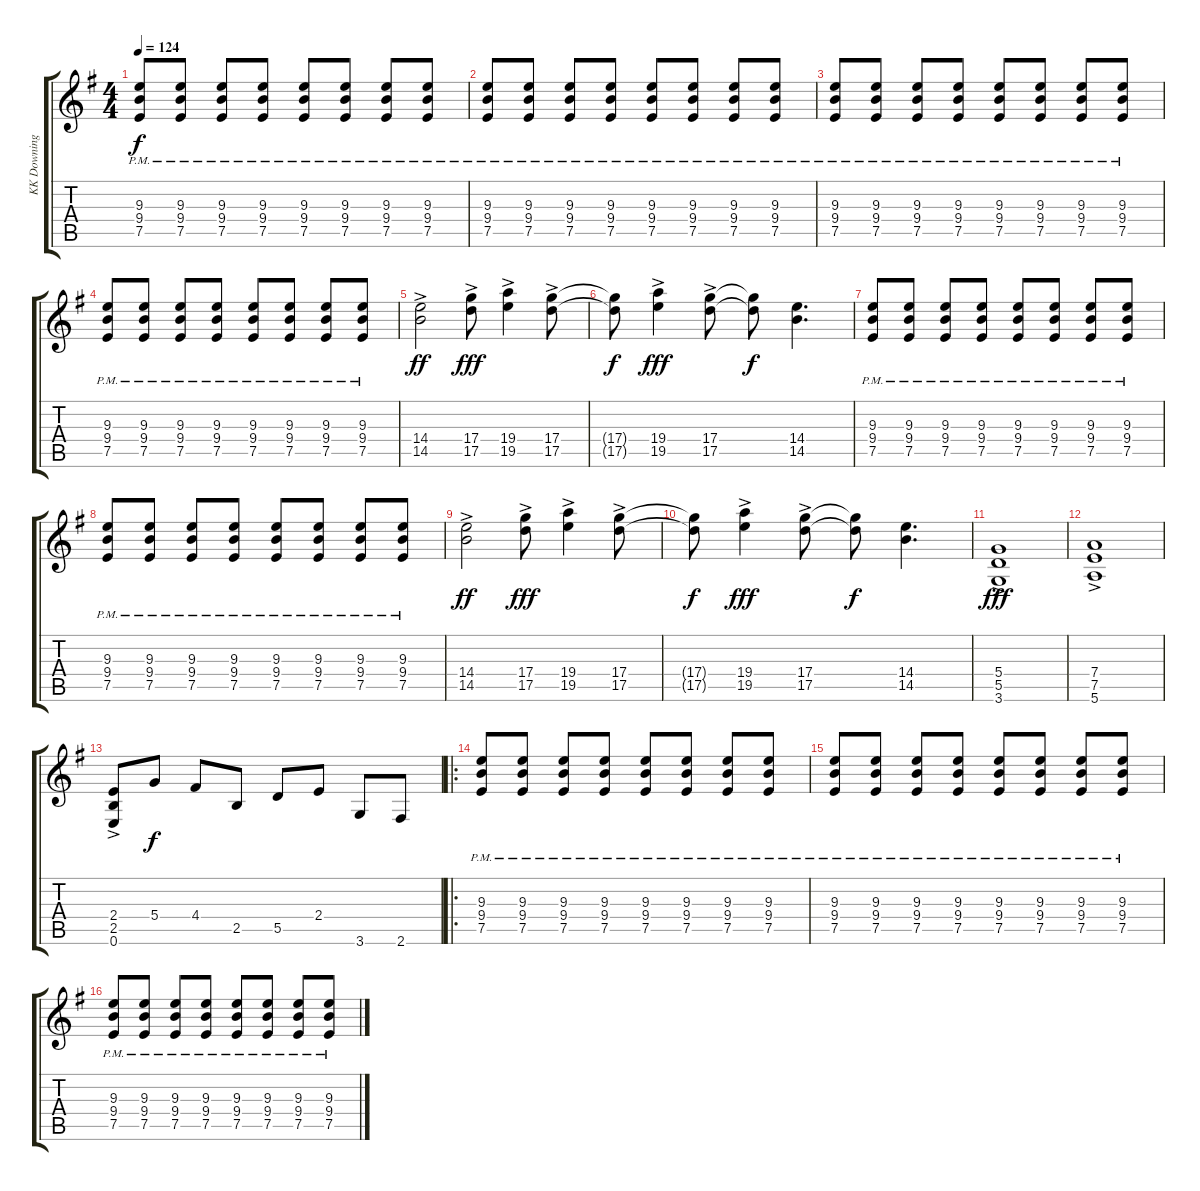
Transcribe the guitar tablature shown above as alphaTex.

\track ("KK Downing" "KK Downing") {instrument distortionguitar}
\staff {score tabs}
\tuning (E4 B3 G3 D3 A2 E2) {hide}
\ts (4 4)
\tempo 124
\clef g2
\ks g
(9.3{pm} 9.4{pm} 7.5{pm}).8{dy f} (9.3{pm} 9.4{pm} 7.5{pm}).8 (9.3{pm} 9.4{pm} 7.5{pm}).8 (9.3{pm} 9.4{pm} 7.5{pm}).8 (9.3{pm} 9.4{pm} 7.5{pm}).8 (9.3{pm} 9.4{pm} 7.5{pm}).8 (9.3{pm} 9.4{pm} 7.5{pm}).8 (9.3{pm} 9.4{pm} 7.5{pm}).8 |
(9.3{pm} 9.4{pm} 7.5{pm}).8 (9.3{pm} 9.4{pm} 7.5{pm}).8 (9.3{pm} 9.4{pm} 7.5{pm}).8 (9.3{pm} 9.4{pm} 7.5{pm}).8 (9.3{pm} 9.4{pm} 7.5{pm}).8 (9.3{pm} 9.4{pm} 7.5{pm}).8 (9.3{pm} 9.4{pm} 7.5{pm}).8 (9.3{pm} 9.4{pm} 7.5{pm}).8 |
(9.3{pm} 9.4{pm} 7.5{pm}).8 (9.3{pm} 9.4{pm} 7.5{pm}).8 (9.3{pm} 9.4{pm} 7.5{pm}).8 (9.3{pm} 9.4{pm} 7.5{pm}).8 (9.3{pm} 9.4{pm} 7.5{pm}).8 (9.3{pm} 9.4{pm} 7.5{pm}).8 (9.3{pm} 9.4{pm} 7.5{pm}).8 (9.3{pm} 9.4{pm} 7.5{pm}).8 |
(9.3{pm} 9.4{pm} 7.5{pm}).8 (9.3{pm} 9.4{pm} 7.5{pm}).8 (9.3{pm} 9.4{pm} 7.5{pm}).8 (9.3{pm} 9.4{pm} 7.5{pm}).8 (9.3{pm} 9.4{pm} 7.5{pm}).8 (9.3{pm} 9.4{pm} 7.5{pm}).8 (9.3{pm} 9.4{pm} 7.5{pm}).8 (9.3{pm} 9.4{pm} 7.5{pm}).8 |
(14.4{ac} 14.5{ac}).2{dy ff} (17.4{ac} 17.5{ac}).8{dy fff} (19.4{ac} 19.5{ac}).4 (17.4{ac} 17.5{ac}).8 |
(17.4{t} 17.5{t}).8{dy f} (19.4{ac} 19.5{ac}).4{dy fff} (17.4{ac} 17.5{ac}).8 (17.4{t} 17.5{t}).8{dy f} (14.4 14.5).4{d} |
(9.3{pm} 9.4{pm} 7.5{pm}).8 (9.3{pm} 9.4{pm} 7.5{pm}).8 (9.3{pm} 9.4{pm} 7.5{pm}).8 (9.3{pm} 9.4{pm} 7.5{pm}).8 (9.3{pm} 9.4{pm} 7.5{pm}).8 (9.3{pm} 9.4{pm} 7.5{pm}).8 (9.3{pm} 9.4{pm} 7.5{pm}).8 (9.3{pm} 9.4{pm} 7.5{pm}).8 |
(9.3{pm} 9.4{pm} 7.5{pm}).8 (9.3{pm} 9.4{pm} 7.5{pm}).8 (9.3{pm} 9.4{pm} 7.5{pm}).8 (9.3{pm} 9.4{pm} 7.5{pm}).8 (9.3{pm} 9.4{pm} 7.5{pm}).8 (9.3{pm} 9.4{pm} 7.5{pm}).8 (9.3{pm} 9.4{pm} 7.5{pm}).8 (9.3{pm} 9.4{pm} 7.5{pm}).8 |
(14.4{ac} 14.5{ac}).2{dy ff} (17.4{ac} 17.5{ac}).8{dy fff} (19.4{ac} 19.5{ac}).4 (17.4{ac} 17.5{ac}).8 |
(17.4{t} 17.5{t}).8{dy f} (19.4{ac} 19.5{ac}).4{dy fff} (17.4{ac} 17.5{ac}).8 (17.4{t} 17.5{t}).8{dy f} (14.4 14.5).4{d} |
(5.4{ac} 5.5{ac} 3.6{ac}).1{dy fff} |
(7.4{ac} 7.5{ac} 5.6{ac}).1 |
(2.4{ac} 2.5{ac} 0.6{ac}).8 5.4.8{dy f} 4.4.8 2.5.8 5.5.8 2.4.8 3.6.8 2.6.8 |
\ro
(9.3{pm} 9.4{pm} 7.5{pm}).8 (9.3{pm} 9.4{pm} 7.5{pm}).8 (9.3{pm} 9.4{pm} 7.5{pm}).8 (9.3{pm} 9.4{pm} 7.5{pm}).8 (9.3{pm} 9.4{pm} 7.5{pm}).8 (9.3{pm} 9.4{pm} 7.5{pm}).8 (9.3{pm} 9.4{pm} 7.5{pm}).8 (9.3{pm} 9.4{pm} 7.5{pm}).8 |
(9.3{pm} 9.4{pm} 7.5{pm}).8 (9.3{pm} 9.4{pm} 7.5{pm}).8 (9.3{pm} 9.4{pm} 7.5{pm}).8 (9.3{pm} 9.4{pm} 7.5{pm}).8 (9.3{pm} 9.4{pm} 7.5{pm}).8 (9.3{pm} 9.4{pm} 7.5{pm}).8 (9.3{pm} 9.4{pm} 7.5{pm}).8 (9.3{pm} 9.4{pm} 7.5{pm}).8 |
(9.3{pm} 9.4{pm} 7.5{pm}).8 (9.3{pm} 9.4{pm} 7.5{pm}).8 (9.3{pm} 9.4{pm} 7.5{pm}).8 (9.3{pm} 9.4{pm} 7.5{pm}).8 (9.3{pm} 9.4{pm} 7.5{pm}).8 (9.3{pm} 9.4{pm} 7.5{pm}).8 (9.3{pm} 9.4{pm} 7.5{pm}).8 (9.3{pm} 9.4{pm} 7.5{pm}).8
